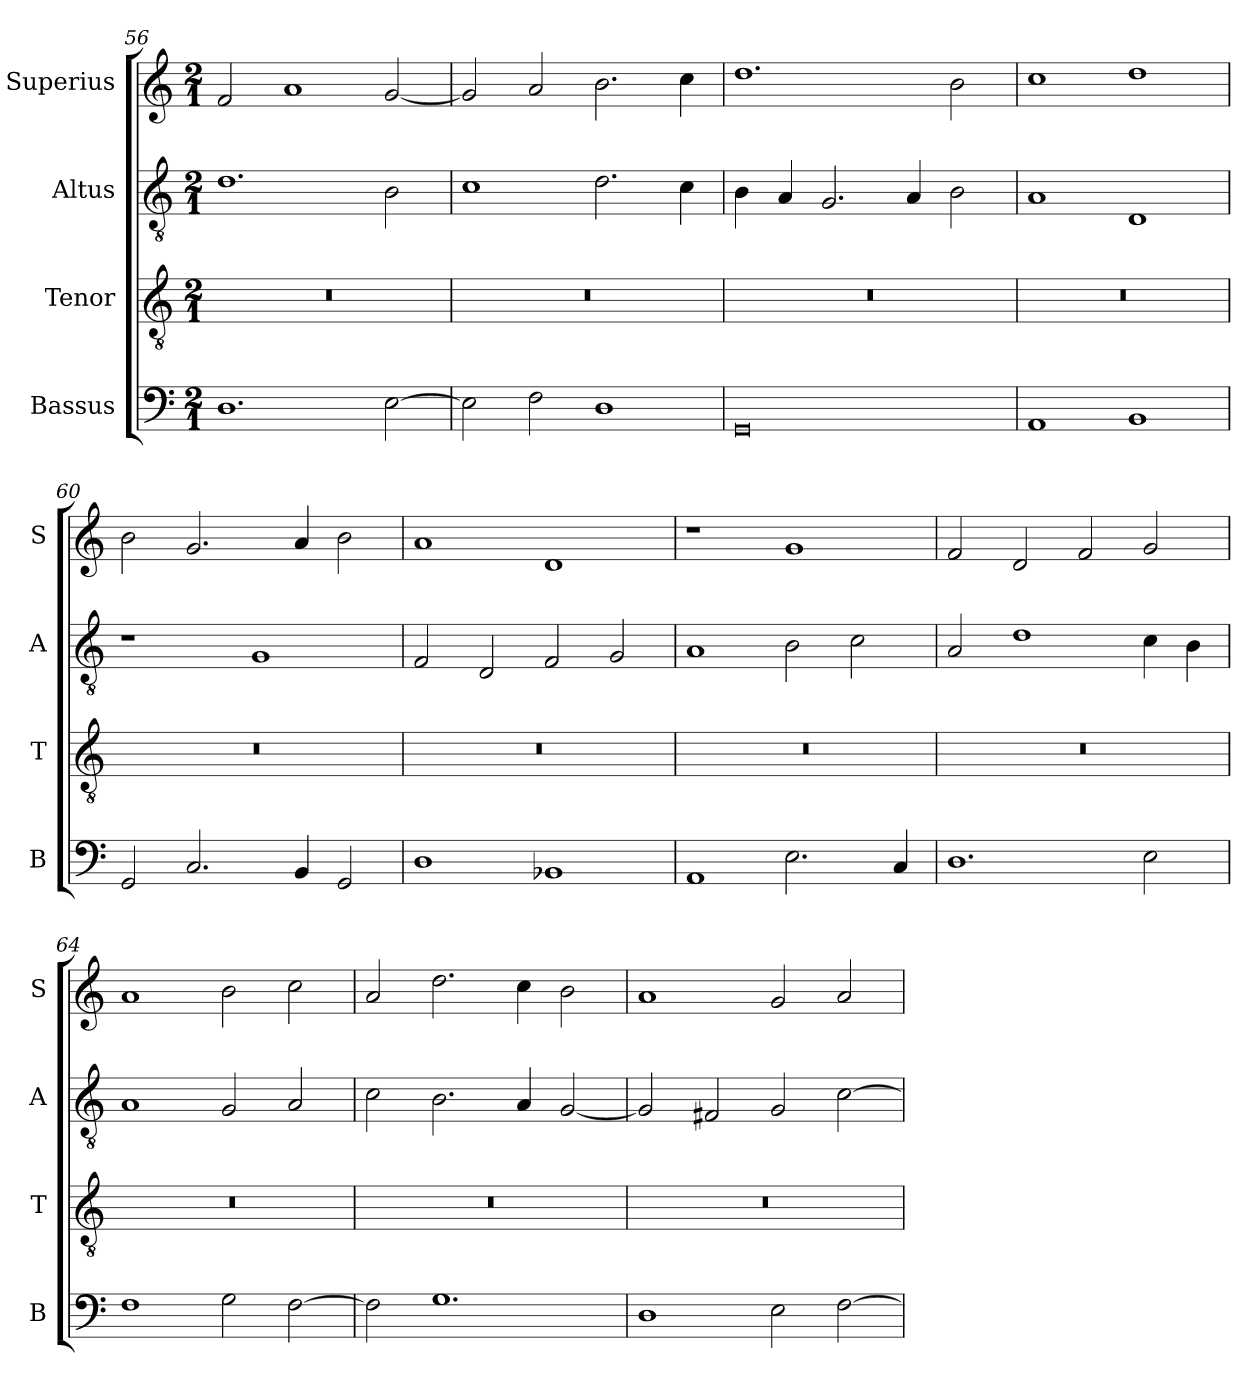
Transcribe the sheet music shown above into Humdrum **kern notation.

**kern	**kern	**kern	**kern
*part4	*part3	*part2	*part1
*staff4	*staff3	*staff2	*staff1
*I"Bassus	*I"Tenor	*I"Altus	*I"Superius
*I'B	*I'T	*I'A	*I'S
*clefF4	*clefGv2	*clefGv2	*clefG2
*k[]	*k[]	*k[]	*k[]
*M2/1	*M2/1	*M2/1	*M2/1
=56	=56	=56	=56
1.D	0r	1.d	2f/
.	.	.	1a
[2E\	.	2B\	[2g/
=57	=57	=57	=57
2E\]	0r	1c	2g/]
2F\	.	.	2a/
1D	.	2.d\	2.b\
.	.	4c\	4cc\
=58	=58	=58	=58
0GG	0r	4B\	1.dd
.	.	4A/	.
.	.	2.G/	.
.	.	4A/	.
.	.	2B\	2b\
=59	=59	=59	=59
1AA	0r	1A	1cc
1BB	.	1D	1dd
=60	=60	=60	=60
2GG/	0r	1r	2b\
2.C/	.	.	2.g/
.	.	1G	.
4BB/	.	.	4a/
2GG/	.	.	2b\
=61	=61	=61	=61
1D	0r	2F/	1a
.	.	2D/	.
1BB-X	.	2F/	1d
.	.	2G/	.
=62	=62	=62	=62
1AA	0r	1A	1r
2.E\	.	2B\	1g
.	.	2c\	.
4C/	.	.	.
=63	=63	=63	=63
1.D	0r	2A/	2f/
.	.	1d	2d/
.	.	.	2f/
2E\	.	4c\	2g/
.	.	4B\	.
=64	=64	=64	=64
1F	0r	1A	1a
2G\	.	2G/	2b\
[2F\	.	2A/	2cc\
=65	=65	=65	=65
2F\]	0r	2c\	2a/
1.G	.	2.B\	2.dd\
.	.	4A/	4cc\
.	.	[2G/	2b\
=66	=66	=66	=66
1D	0r	2G/]	1a
.	.	2F#X/	.
2E\	.	2G/	2g/
[2F\	.	[2c\	2a/
=	=	=	=
*-	*-	*-	*-
